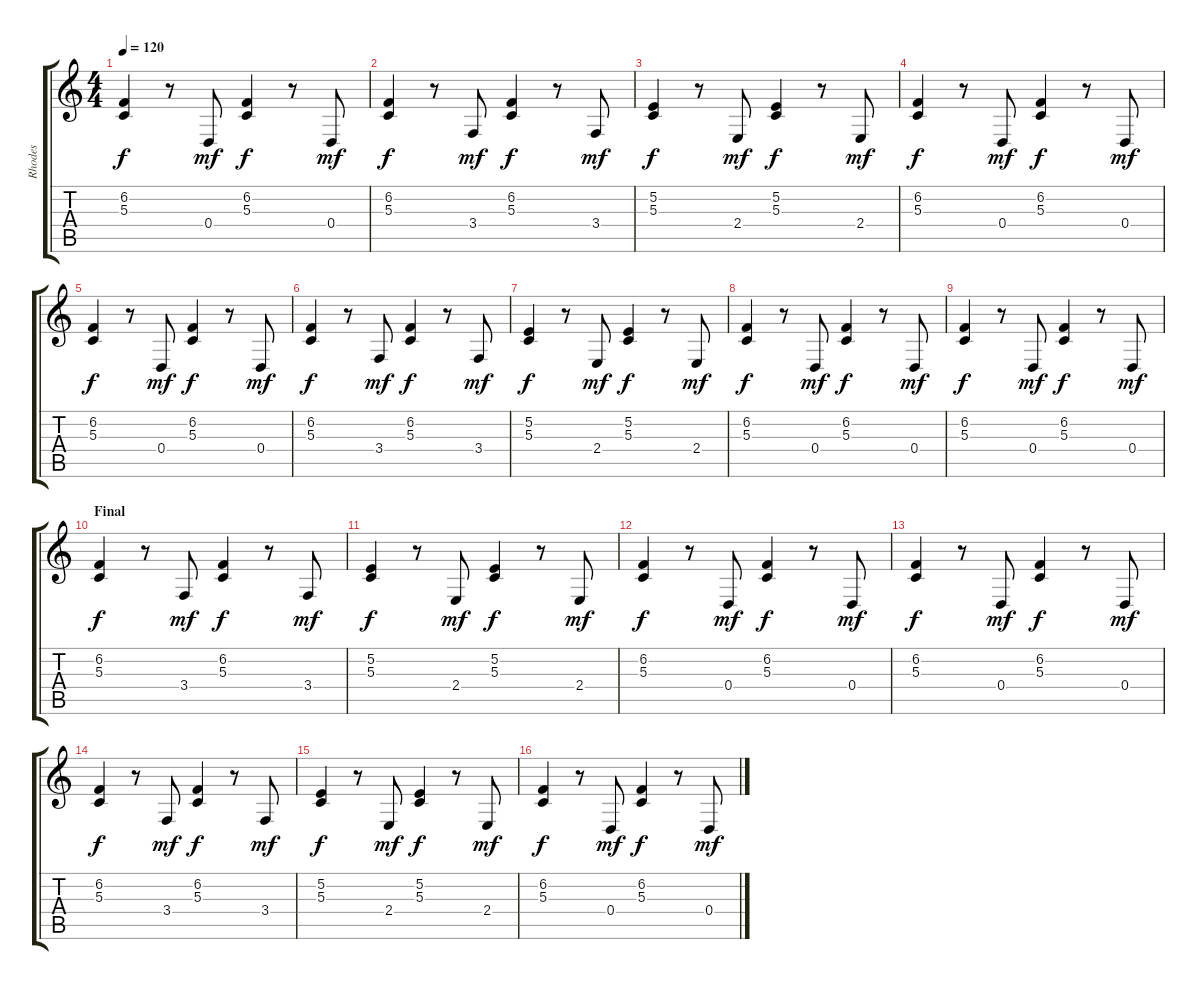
\track ("Rhodes" "Rhodes") {instrument electricpiano1}
\staff {score tabs}
\tuning (E4 B3 G3 D3 A2 E2) {hide}
\ts (4 4)
\tempo 120
\clef g2
\ks c
(6.2 5.3).4{dy f} r.8 0.4.8{dy mf} (6.2 5.3).4{dy f} r.8 0.4.8{dy mf} |
(6.2 5.3).4{dy f} r.8 3.4.8{dy mf} (6.2 5.3).4{dy f} r.8 3.4.8{dy mf} |
(5.2 5.3).4{dy f} r.8 2.4.8{dy mf} (5.2 5.3).4{dy f} r.8 2.4.8{dy mf} |
(6.2 5.3).4{dy f} r.8 0.4.8{dy mf} (6.2 5.3).4{dy f} r.8 0.4.8{dy mf} |
(6.2 5.3).4{dy f} r.8 0.4.8{dy mf} (6.2 5.3).4{dy f} r.8 0.4.8{dy mf} |
(6.2 5.3).4{dy f} r.8 3.4.8{dy mf} (6.2 5.3).4{dy f} r.8 3.4.8{dy mf} |
(5.2 5.3).4{dy f} r.8 2.4.8{dy mf} (5.2 5.3).4{dy f} r.8 2.4.8{dy mf} |
(6.2 5.3).4{dy f} r.8 0.4.8{dy mf} (6.2 5.3).4{dy f} r.8 0.4.8{dy mf} |
(6.2 5.3).4{dy f} r.8 0.4.8{dy mf} (6.2 5.3).4{dy f} r.8 0.4.8{dy mf} |
\section ("" "Final")
(6.2 5.3).4{dy f} r.8 3.4.8{dy mf} (6.2 5.3).4{dy f} r.8 3.4.8{dy mf} |
(5.2 5.3).4{dy f} r.8 2.4.8{dy mf} (5.2 5.3).4{dy f} r.8 2.4.8{dy mf} |
(6.2 5.3).4{dy f} r.8 0.4.8{dy mf} (6.2 5.3).4{dy f} r.8 0.4.8{dy mf} |
(6.2 5.3).4{dy f} r.8 0.4.8{dy mf} (6.2 5.3).4{dy f} r.8 0.4.8{dy mf} |
(6.2 5.3).4{dy f} r.8 3.4.8{dy mf} (6.2 5.3).4{dy f} r.8 3.4.8{dy mf} |
(5.2 5.3).4{dy f} r.8 2.4.8{dy mf} (5.2 5.3).4{dy f} r.8 2.4.8{dy mf} |
(6.2 5.3).4{dy f} r.8 0.4.8{dy mf} (6.2 5.3).4{dy f} r.8 0.4.8{dy mf}
